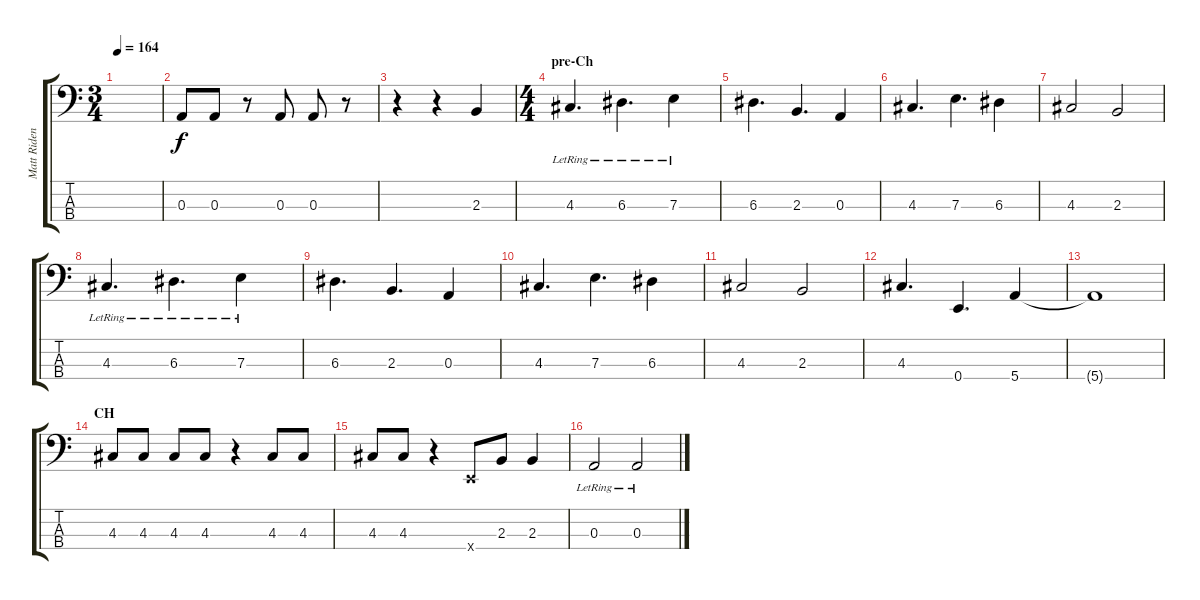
\track ("Matt Ridenour (Bass)" "Matt Riden") {instrument electricbasspick}
\staff {score tabs}
\tuning (G2 D2 A1 E1) {hide}
\ts (3 4)
\tempo 164
\clef f4
\ks c
|
0.3.8 0.3.8 r.8 0.3.8 0.3.8 r.8 |
r.4 r.4 2.3.4 |
\ts (4 4)
\section ("" "pre-Ch")
4.3{lr}.4{d} 6.3{lr}.4{d} 7.3{lr}.4 |
6.3.4{d} 2.3.4{d} 0.3.4 |
4.3.4{d} 7.3.4{d} 6.3.4 |
4.3.2 2.3.2 |
4.3{lr}.4{d} 6.3{lr}.4{d} 7.3{lr}.4 |
6.3.4{d} 2.3.4{d} 0.3.4 |
4.3.4{d} 7.3.4{d} 6.3.4 |
4.3.2 2.3.2 |
4.3.4{d} 0.4.4{d} 5.4.4 |
5.4{t}.1 |
\section ("" "CH")
4.3.8 4.3.8 4.3.8 4.3.8 r.4 4.3.8 4.3.8 |
4.3.8 4.3.8 r.4 0.4{x}.8 2.3.8 2.3.4 |
0.3{lr}.2 0.3{lr}.2
